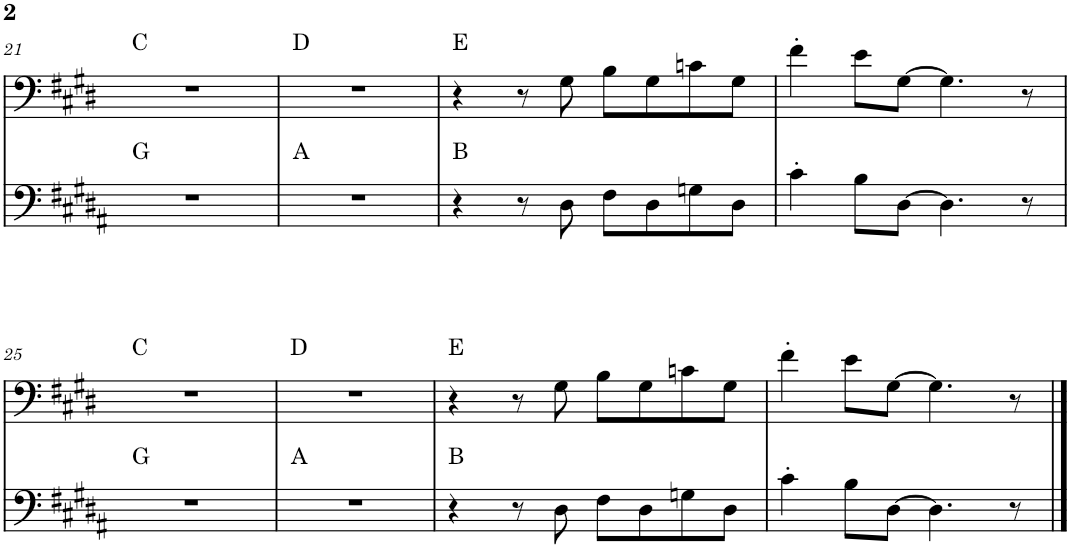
**kern	**harte	**kern	**harte
*part2	*part2	*part1	*part1
*staff2	*	*staff1	*
*I"Piano, Brasstard	*	*I"Piano	*
*I'Pno	*	*I'Pno	*
!!LO:PB:g=z
*clefF4	*	*clefF4	*
*Trd-3c-5	*	*	*
*k[f#c#g#d#a#]	*	*k[f#c#g#d#]	*
*M4/4	*	*M4/4	*
=21	=21	=21	=21
1r	G:maj	1r	C:maj
=22	=22	=22	=22
1r	A:maj	1r	D:maj
=23	=23	=23	=23
4r	B:maj	4r	E:maj
8r	.	8r	.
8D#\	.	8G#\	.
8F#\L	.	8B\L	.
8D#\	.	8G#\	.
8Gn\	.	8cn\	.
8D#\J	.	8G#\J	.
=24	=24	=24	=24
!	!LO:H:kt=N.C.	!	!LO:H:kt=N.C.
4c#'\	N	4f#'\	N
8B\L	.	8e\L	.
[8D#\J	.	[8G#\J	.
4.D#\]	.	4.G#\]	.
8r	.	8r	.
!!LO:LB:g=z
=25	=25	=25	=25
1r	G:maj	1r	C:maj
=26	=26	=26	=26
1r	A:maj	1r	D:maj
=27	=27	=27	=27
4r	B:maj	4r	E:maj
8r	.	8r	.
8D#\	.	8G#\	.
8F#\L	.	8B\L	.
8D#\	.	8G#\	.
8Gn\	.	8cn\	.
8D#\J	.	8G#\J	.
=28	=28	=28	=28
!	!LO:H:kt=N.C.	!	!LO:H:kt=N.C.
4c#'\	N	4f#'\	N
8B\L	.	8e\L	.
[8D#\J	.	[8G#\J	.
4.D#\]	.	4.G#\]	.
8r	.	8r	.
==	==	==	==
*-	*-	*-	*-
